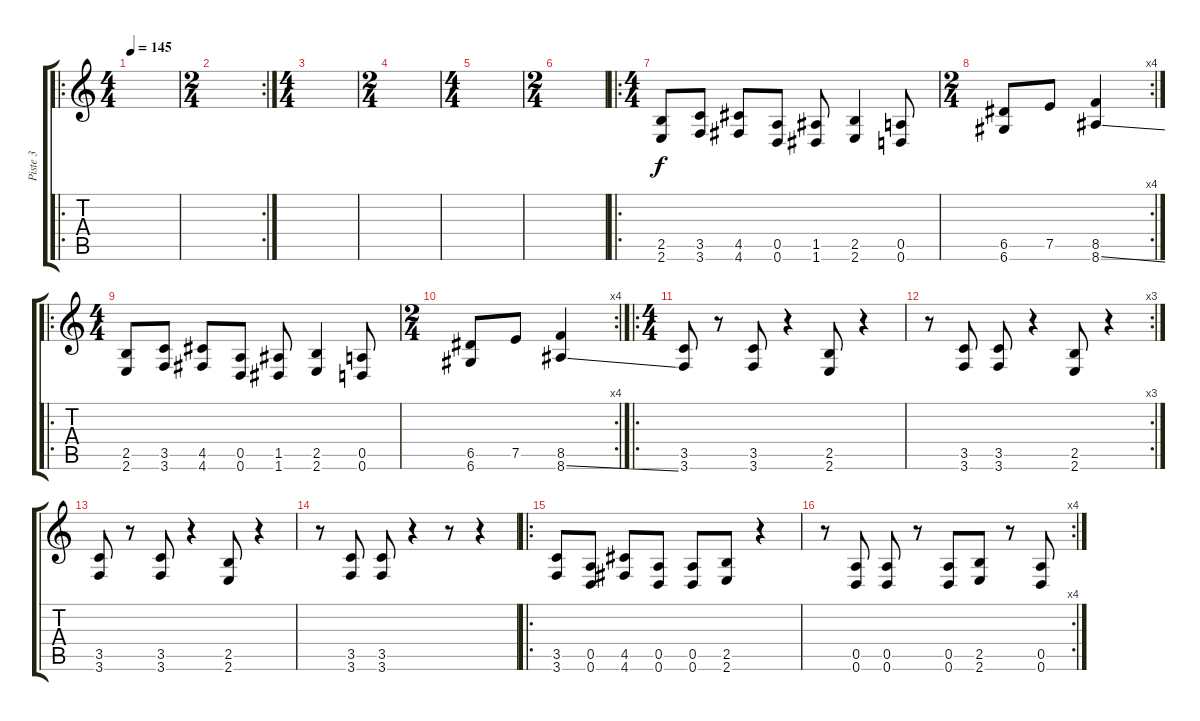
\track ("Piste 3" "Piste 3") {instrument electricbassfinger}
\staff {score tabs}
\tuning (E4 B3 G3 D3 A2 D2) {hide}
\ro
\ts (4 4)
\tempo 145
\clef g2
\ks c
|
\rc 2
\ts (2 4)
|
\ts (4 4)
|
\ts (2 4)
|
\ts (4 4)
|
\ts (2 4)
|
\ro
\ts (4 4)
(2.5 2.6).8 (3.5 3.6).8 (4.5 4.6).8 (0.5 0.6).8 (1.5 1.6).8 (2.5 2.6).4 (0.5 0.6).8 |
\rc 4
\ts (2 4)
(6.5 6.6).8 7.5.8 (8.5 8.6{ss}).4 |
\ro
\ts (4 4)
(2.5 2.6).8 (3.5 3.6).8 (4.5 4.6).8 (0.5 0.6).8 (1.5 1.6).8 (2.5 2.6).4 (0.5 0.6).8 |
\rc 4
\ts (2 4)
(6.5 6.6).8 7.5.8 (8.5 8.6{ss}).4 |
\ro
\ts (4 4)
(3.5 3.6).8 r.8 (3.5 3.6).8 r.4 (2.5 2.6).8 r.4 |
\rc 3
r.8 (3.5 3.6).8 (3.5 3.6).8 r.4 (2.5 2.6).8 r.4 |
(3.5 3.6).8 r.8 (3.5 3.6).8 r.4 (2.5 2.6).8 r.4 |
r.8 (3.5 3.6).8 (3.5 3.6).8 r.4 r.8 r.4 |
\ro
(3.5 3.6).8 (0.5 0.6).8 (4.5 4.6).8 (0.5 0.6).8 (0.5 0.6).8 (2.5 2.6).8 r.4 |
\rc 4
r.8 (0.5 0.6).8 (0.5 0.6).8 r.8 (0.5 0.6).8 (2.5 2.6).8 r.8 (0.5 0.6).8
